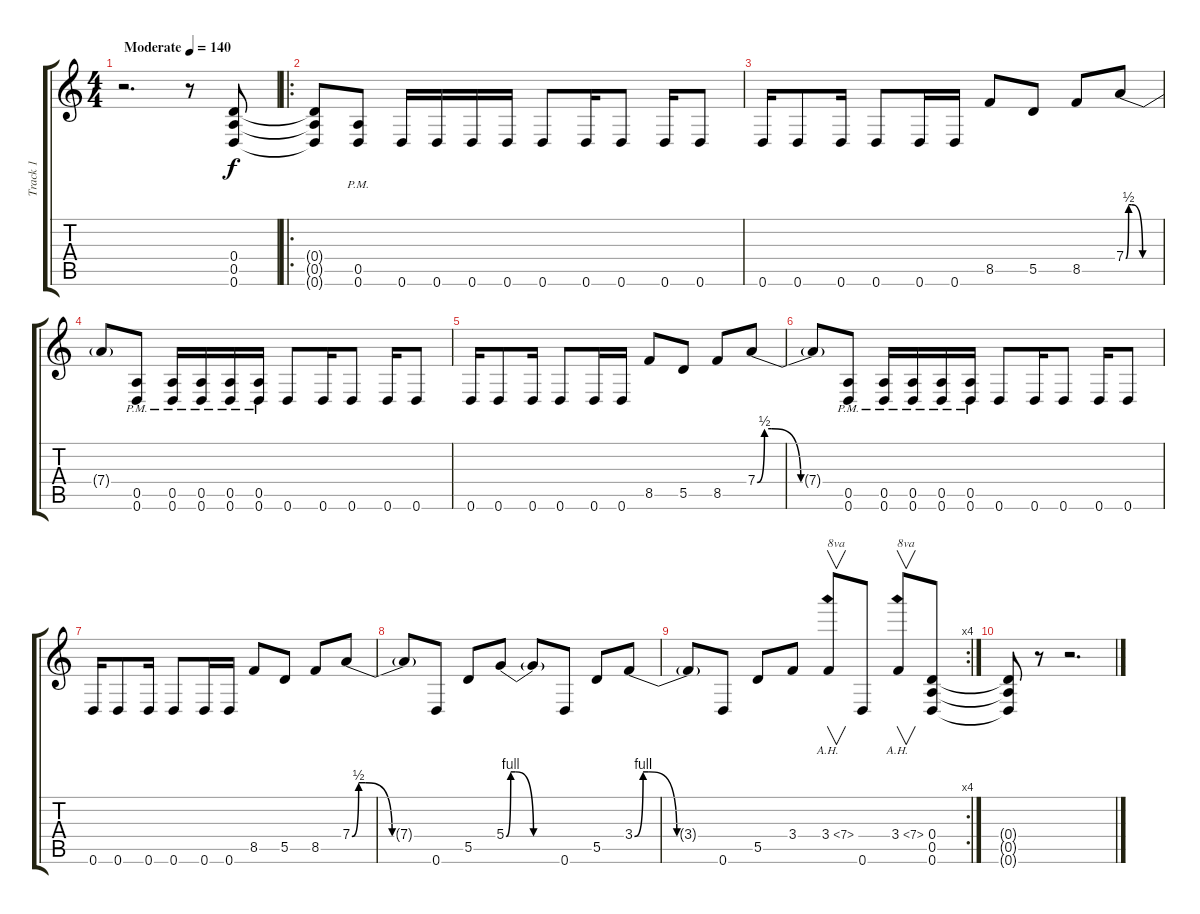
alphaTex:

\track ("Track 1" "Track 1") {instrument distortionguitar}
\staff {score tabs}
\tuning (E4 B3 G3 D3 A2 D2) {hide}
\ts (4 4)
\tempo (140 "Moderate")
\clef g2
\ks c
r.2{d dy f instrument distortionguitar} r.8 (0.4 0.5 0.6).8 |
\ro
(0.4{t} 0.5{t} 0.6{t}).8 (0.5{pm} 0.6{pm}).8 0.6.16 0.6.16 0.6.16 0.6.16 0.6.8 0.6.16 0.6.8 0.6.16 0.6.8 |
0.6.16 0.6.8 0.6.16 0.6.8 0.6.16 0.6.16 8.5.8 5.5.8 8.5.8 7.4{be (custom 0 0 5 2 10 2 30 0 60 0)}.8 |
7.4{t}.8 (0.5{pm} 0.6{pm}).8 (0.5 0.6{pm}).16 (0.5 0.6{pm}).16 (0.5 0.6{pm}).16 (0.5 0.6{pm}).16 0.6.8 0.6.16 0.6.8 0.6.16 0.6.8 |
0.6.16 0.6.8 0.6.16 0.6.8 0.6.16 0.6.16 8.5.8 5.5.8 8.5.8 7.4{be (custom 0 0 5 2 10 2 30 0 60 0)}.8 |
7.4{t}.8 (0.5{pm} 0.6{pm}).8 (0.5 0.6{pm}).16 (0.5 0.6{pm}).16 (0.5 0.6{pm}).16 (0.5 0.6{pm}).16 0.6.8 0.6.16 0.6.8 0.6.16 0.6.8 |
0.6.16 0.6.8 0.6.16 0.6.8 0.6.16 0.6.16 8.5.8 5.5.8 8.5.8 7.4{be (custom 0 0 5 2 10 2 30 0 60 0)}.8 |
7.4{t}.8 0.6.8 5.5.8 5.4{be (custom 0 0 5 4 10 4 30 0 60 0)}.8 5.4{t}.8 0.6.8 5.5.8 3.4{be (custom 0 0 6 4 10 4 30 0 60 0)}.8 |
\rc 4
3.4{t}.8 0.6.8 5.5.8 3.4.8 3.4{ah 4}.8{v txt "8va" instrument guitarharmonics} 0.6.8{instrument distortionguitar} 3.4{ah 4}.8{v txt "8va" instrument guitarharmonics} (0.4 0.5 0.6).8{instrument distortionguitar} |
(0.4{t} 0.5{t} 0.6{t}).8 r.8 r.2{d}
